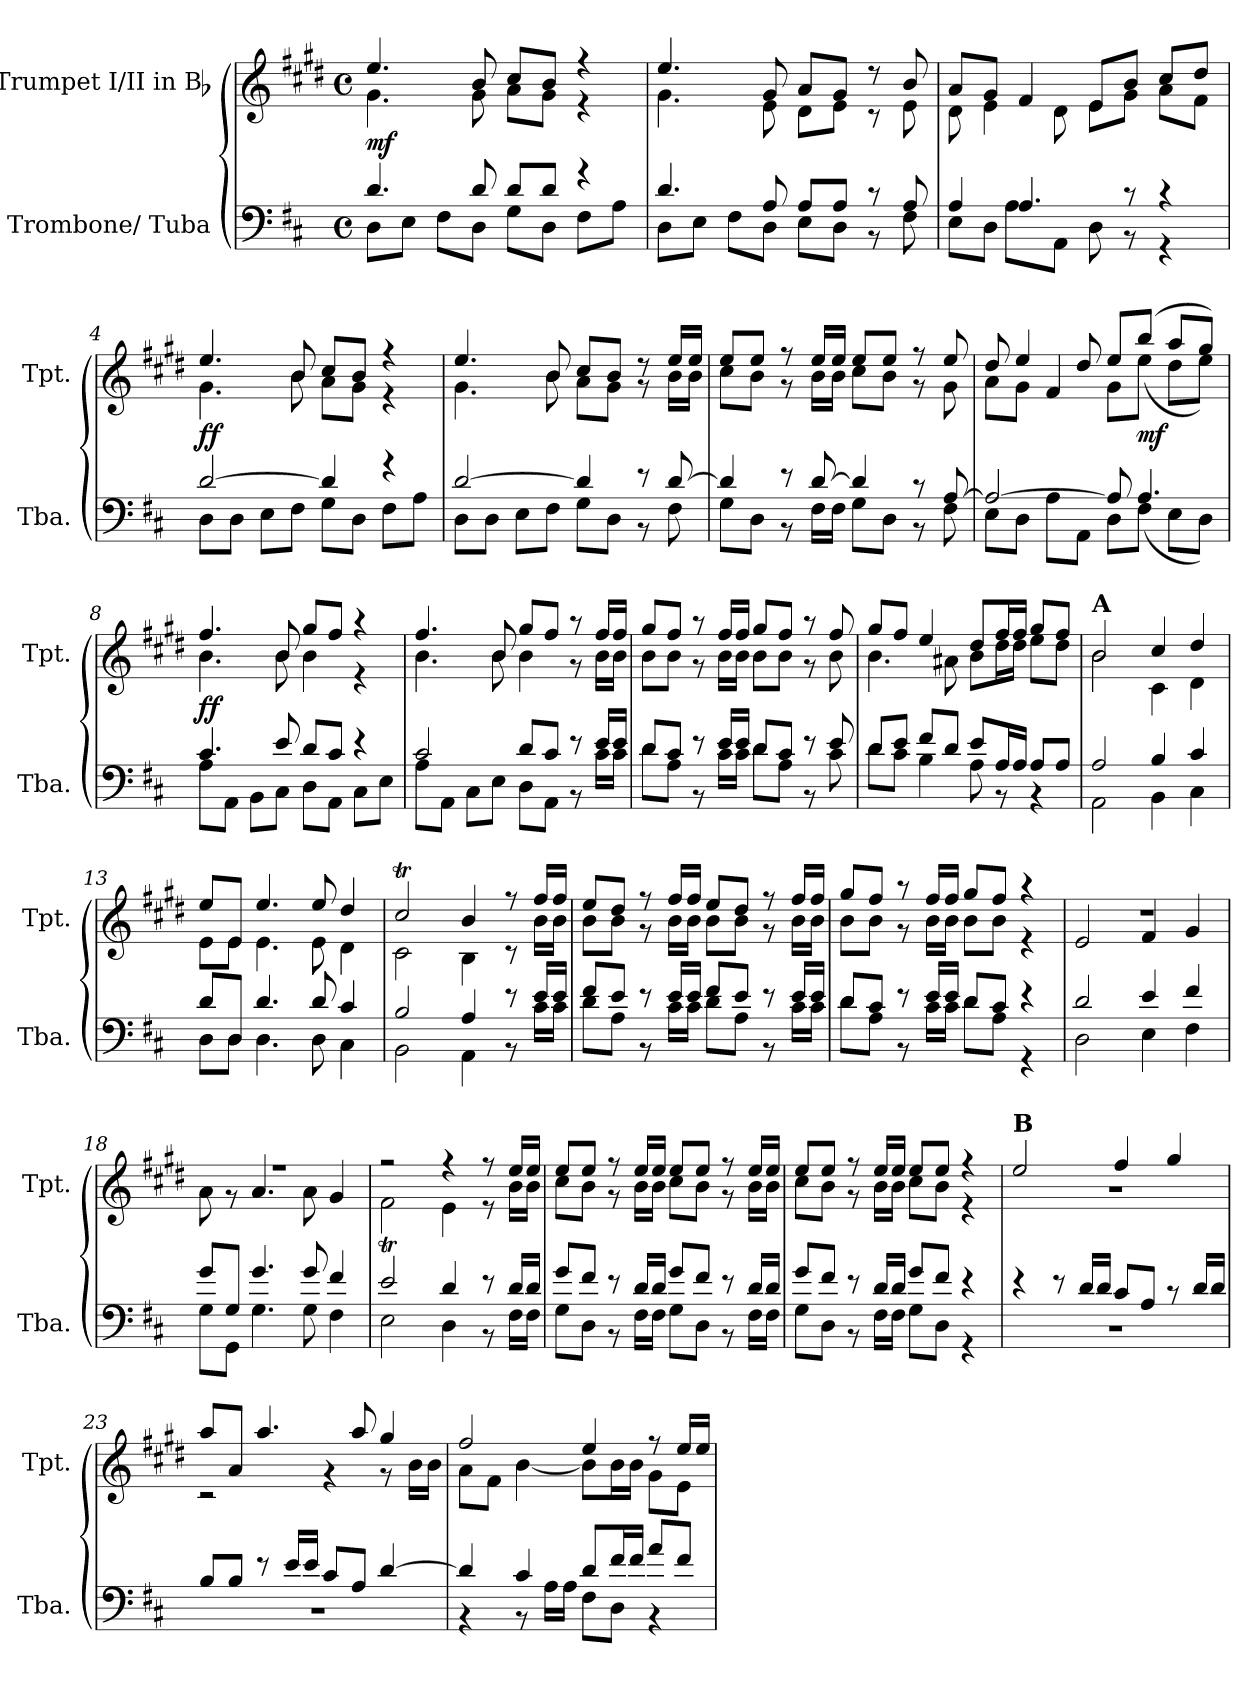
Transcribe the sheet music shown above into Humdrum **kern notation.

**kern	**kern	**dynam
*part2	*part1	*part1
*staff2	*staff1	*staff1
*I"Trombone/ Tuba	*I"Trumpet I/II  in Bb	*
*I'Tba.	*I'Tpt.	*
!!LO:PB:g=z
*clefF4	*clefG2	*
*	*ITrd1c2	*
*k[f#c#]	*k[f#c#]	*
*D:	*D:	*
*M4/4	*M4/4	*
*met(c)	*met(c)	*
*MM120	*MM120	*
=1	=1	=1
*^	*^	*
4.di/	8Di\L	4.ddi/	4.f#i\	mf
.	8Ei\J	.	.	.
.	8F#i\L	.	.	.
8di/	8Di\J	8ai/	8f#i\	.
8di/L	8Gi\L	8bi/L	8gi\L	.
8di/J	8Di\J	8ai/J	8f#i\J	.
4r	8F#i\L	4r	4r	.
.	8Ai\J	.	.	.
=2	=2	=2	=2	=2
4.di/	8Di\L	4.ddi/	4.f#i\	.
.	8Ei\J	.	.	.
.	8F#i\L	.	.	.
8Ai/	8Di\J	8f#i/	8di\	.
8Ai/L	8Ei\L	8gi/L	8c#i\L	.
8Ai/J	8Di\J	8f#i/J	8di\J	.
8r	8r	8r	8r	.
8Ai/	8F#i\	8ai/	8di\	.
=3	=3	=3	=3	=3
4Ai/	8Ei\L	8gi/L	8c#i\	.
.	8Di\J	8f#i/J	4di\	.
4.Ai/	8Ai\L	4ei/	.	.
.	8AAi\J	.	8c#i\	.
.	8Di\	8di/L	8di\L	.
8r	8r	8ai/J	8f#i\J	.
4r	4r	8bi/L	8gi\L	.
.	.	8cc#i/J	8ei\J	.
!!LO:LB:g=z	!!
=4	=4	=4	=4	=4
[2di/	8Di\L	4.ddi/	4.f#i\	ff
.	8Di\J	.	.	.
.	8Ei\L	.	.	.
.	8F#i\J	8ai/	8ai\	.
4di/]	8Gi\L	8bi/L	8gi\L	.
.	8Di\J	8ai/J	8f#i\J	.
4r	8F#i\L	4r	4r	.
.	8Ai\J	.	.	.
=5	=5	=5	=5	=5
[2di/	8Di\L	4.ddi/	4.f#i\	.
.	8Di\J	.	.	.
.	8Ei\L	.	.	.
.	8F#i\J	8ai/	8ai\	.
4di/]	8Gi\L	8bi/L	8gi\L	.
.	8Di\J	8ai/J	8f#i\J	.
8r	8r	8r	8r	.
[8di/	8F#i\	16ddi/LL	16ai\LL	.
.	.	16ddi/JJ	16ai\JJ	.
=6	=6	=6	=6	=6
4di/]	8Gi\L	8ddi/L	8bi\L	.
.	8Di\J	8ddi/J	8ai\J	.
8r	8r	8r	8r	.
[8di/	16F#i\LL	16ddi/LL	16ai\LL	.
.	16F#i\JJ	16ddi/JJ	16ai\JJ	.
4di/]	8Gi\L	8ddi/L	8bi\L	.
.	8Di\J	8ddi/J	8ai\J	.
8r	8r	8r	8r	.
[8Ai/	8F#i\	8ddi/	8f#i\	.
=7	=7	=7	=7	=7
2Ai/_	8Ei\L	8cc#i/	8gi\L	.
.	8Di\J	4ddi/	8f#i\J	.
.	8Ai\L	.	4ei/	.
.	8AAi\J	8cc#i/	.	.
8Ai/]	8Di\L	8ddi/L	8f#i\L	.
4.Ai/	(8F#i\J	(8aai/J	(8ddi\J	mf
.	8Ei\L	8ggi/L	8cc#i\L	.
.	8Di\J)	8ff#i/J)	8ddi\J)	.
!!LO:LB:g=z	!!
=8	=8	=8	=8	=8
4.c#i/	8Ai\L	4.eei/	4.ai\	ff
.	8AAi\J	.	.	.
.	8BBi\L	.	.	.
8ei/	8C#i\J	8ai/	8ai\	.
8di/L	8Di\L	8ff#i/L	4ai\	.
8c#i/J	8AAi\J	8eei/J	.	.
4r	8C#i\L	4r	4r	.
.	8Ei\J	.	.	.
=9	=9	=9	=9	=9
2c#i/	8Ai\L	4.eei/	4.ai\	.
.	8AAi\J	.	.	.
.	8C#i\L	.	.	.
.	8Ei\J	8ai/	8ai\	.
8di/L	8Di\L	8ff#i/L	4ai\	.
8c#i/J	8AAi\J	8eei/J	.	.
8r	8r	8r	8r	.
16ei/LL	16c#i\LL	16eei/LL	16ai\LL	.
16ei/JJ	16c#i\JJ	16eei/JJ	16ai\JJ	.
=10	=10	=10	=10	=10
8di/L	8di\L	8ff#i/L	8ai\L	.
8c#i/J	8Ai\J	8eei/J	8ai\J	.
8r	8r	8r	8r	.
16ei/LL	16c#i\LL	16eei/LL	16ai\LL	.
16ei/JJ	16c#i\JJ	16eei/JJ	16ai\JJ	.
8di/L	8di\L	8ff#i/L	8ai\L	.
8c#i/J	8Ai\J	8eei/J	8ai\J	.
8r	8r	8r	8r	.
8ei/	8c#i\	8eei/	8ai\	.
=11	=11	=11	=11	=11
8di/L	8di\L	8ff#i/L	4.ai\	.
8ei/J	8c#i\J	8eei/J	.	.
8f#i/L	4Bi\	4ddi/	.	.
8di/J	.	.	8g#Xi\	.
8ei/L	8Ai\	8cc#i/L	8ai\L	.
16Ai/L	8r	16eei/L	16cc#i\L	.
16Ai/JJ	.	16eei/JJ	16cc#i\JJ	.
8Ai/L	4r	8ff#i/L	8ddi\L	.
8Ai/J	.	8eei/J	8cc#i\J	.
!!LO:LB:g=z	!!
=12	=12	=12	=12	=12
!	!	!LO:TX:a:B:t=A	!	!
2Ai/	2AAi\	2ai/	2ai\	.
4Bi/	4BBi\	4bi/	4Bi\	.
4c#i/	4C#i\	4cc#i/	4c#i\	.
=13	=13	=13	=13	=13
8di/L	8Di\L	8ddi/L	8di\L	.
8Di/J	8Di\J	8di/J	8di\J	.
4.di/	4.Di\	4.ddi/	4.di\	.
8di/	8Di\	8ddi/	8di\	.
4c#i/	4C#i\	4cc#i/	4c#i\	.
=14	=14	=14	=14	=14
2Bi/	2BBi\	2bTi/	2Bi\	.
4Ai/	4AAi\	4ai/	4Ai\	.
8r	8r	8r	8r	.
16ei/LL	16c#i\LL	16eei/LL	16ai\LL	.
16ei/JJ	16c#i\JJ	16eei/JJ	16ai\JJ	.
=15	=15	=15	=15	=15
8f#i/L	8di\L	8ddi/L	8ai\L	.
8ei/J	8Ai\J	8cc#i/J	8ai\J	.
8r	8r	8r	8r	.
16ei/LL	16c#i\LL	16eei/LL	16ai\LL	.
16ei/JJ	16c#i\JJ	16eei/JJ	16ai\JJ	.
8f#i/L	8di\L	8ddi/L	8ai\L	.
8ei/J	8Ai\J	8cc#i/J	8ai\J	.
8r	8r	8r	8r	.
16ei/LL	16c#i\LL	16eei/LL	16ai\LL	.
16ei/JJ	16c#i\JJ	16eei/JJ	16ai\JJ	.
!!LO:LB:g=z	!!
=16	=16	=16	=16	=16
8di/L	8di\L	8ff#i/L	8ai\L	.
8c#i/J	8Ai\J	8eei/J	8ai\J	.
8r	8r	8r	8r	.
16ei/LL	16c#i\LL	16eei/LL	16ai\LL	.
16ei/JJ	16c#i\JJ	16eei/JJ	16ai\JJ	.
8di/L	8di\L	8ff#i/L	8ai\L	.
8c#i/J	8Ai\J	8eei/J	8ai\J	.
4r	4r	4r	4r	.
=17	=17	=17	=17	=17
2di/	2Di\	1r	2di/	.
4ei/	4Ei\	.	4ei/	.
4f#i/	4F#i\	.	4f#i/	.
=18	=18	=18	=18	=18
8gi/L	8Gi\L	1r	8gi\	.
8Gi/J	8GGi\J	.	8r	.
4.gi/	4.Gi\	.	4.gi/	.
8gi/	8Gi\	.	8gi\	.
4f#i/	4F#i\	.	4f#i/	.
=19	=19	=19	=19	=19
2ei/	2Ei\	2r	2eTi\	.
4di/	4Di\	4r	4di\	.
8r	8r	8r	8r	.
16di/LL	16F#i\LL	16ddi/LL	16ai\LL	.
16di/JJ	16F#i\JJ	16ddi/JJ	16ai\JJ	.
!!LO:LB:g=z	!!
=20	=20	=20	=20	=20
8gi/L	8Gi\L	8ddi/L	8bi\L	.
8f#i/J	8Di\J	8ddi/J	8ai\J	.
8r	8r	8r	8r	.
16di/LL	16F#i\LL	16ddi/LL	16ai\LL	.
16di/JJ	16F#i\JJ	16ddi/JJ	16ai\JJ	.
8gi/L	8Gi\L	8ddi/L	8bi\L	.
8f#i/J	8Di\J	8ddi/J	8ai\J	.
8r	8r	8r	8r	.
16di/LL	16F#i\LL	16ddi/LL	16ai\LL	.
16di/JJ	16F#i\JJ	16ddi/JJ	16ai\JJ	.
=21	=21	=21	=21	=21
8gi/L	8Gi\L	8ddi/L	8bi\L	.
8f#i/J	8Di\J	8ddi/J	8ai\J	.
8r	8r	8r	8r	.
16di/LL	16F#i\LL	16ddi/LL	16ai\LL	.
16di/JJ	16F#i\JJ	16ddi/JJ	16ai\JJ	.
8gi/L	8Gi\L	8ddi/L	8bi\L	.
8f#i/J	8Di\J	8ddi/J	8ai\J	.
4r	4r	4r	4r	.
=22	=22	=22	=22	=22
!	!	!LO:TX:a:B:t=B	!	!
4r	1r	2ddi/	1r	.
8r	.	.	.	.
16di/LL	.	.	.	.
16di/JJ	.	.	.	.
8c#i/L	.	4eei/	.	.
8Ai/J	.	.	.	.
8r	.	4ff#i/	.	.
16di/LL	.	.	.	.
16di/JJ	.	.	.	.
!!LO:PB:g=z	!!
=23	=23	=23	=23	=23
8Bi/L	1r	8ggi/L	2r	.
8Bi/J	.	8gi/J	.	.
8r	.	4.ggi/	.	.
16ei/LL	.	.	.	.
16ei/JJ	.	.	.	.
8c#i/L	.	.	4r	.
8Ai/J	.	8ggi/	.	.
[4di/	.	4ff#i/	8r	.
.	.	.	16ai\LL	.
.	.	.	16ai\JJ	.
=24	=24	=24	=24	=24
4di/]	4r	2eei/	8gi\L	.
.	.	.	8ei\J	.
4c#i/	8r	.	[4ai\	.
.	16Ai\LL	.	.	.
.	16Ai\JJ	.	.	.
8di/L	8F#i\L	4ddi/	8ai\L]	.
16f#i/L	8Di\J	.	16ai\L	.
16f#i/JJ	.	.	16ai\JJ	.
8ai/L	4r	8r	8f#i\L	.
8f#i/J	.	16ddi/LL	8di\J	.
.	.	16ddi/JJ	.	.
*v	*v	*	*	*
*	*v	*v	*
=	=	=
*-	*-	*-
